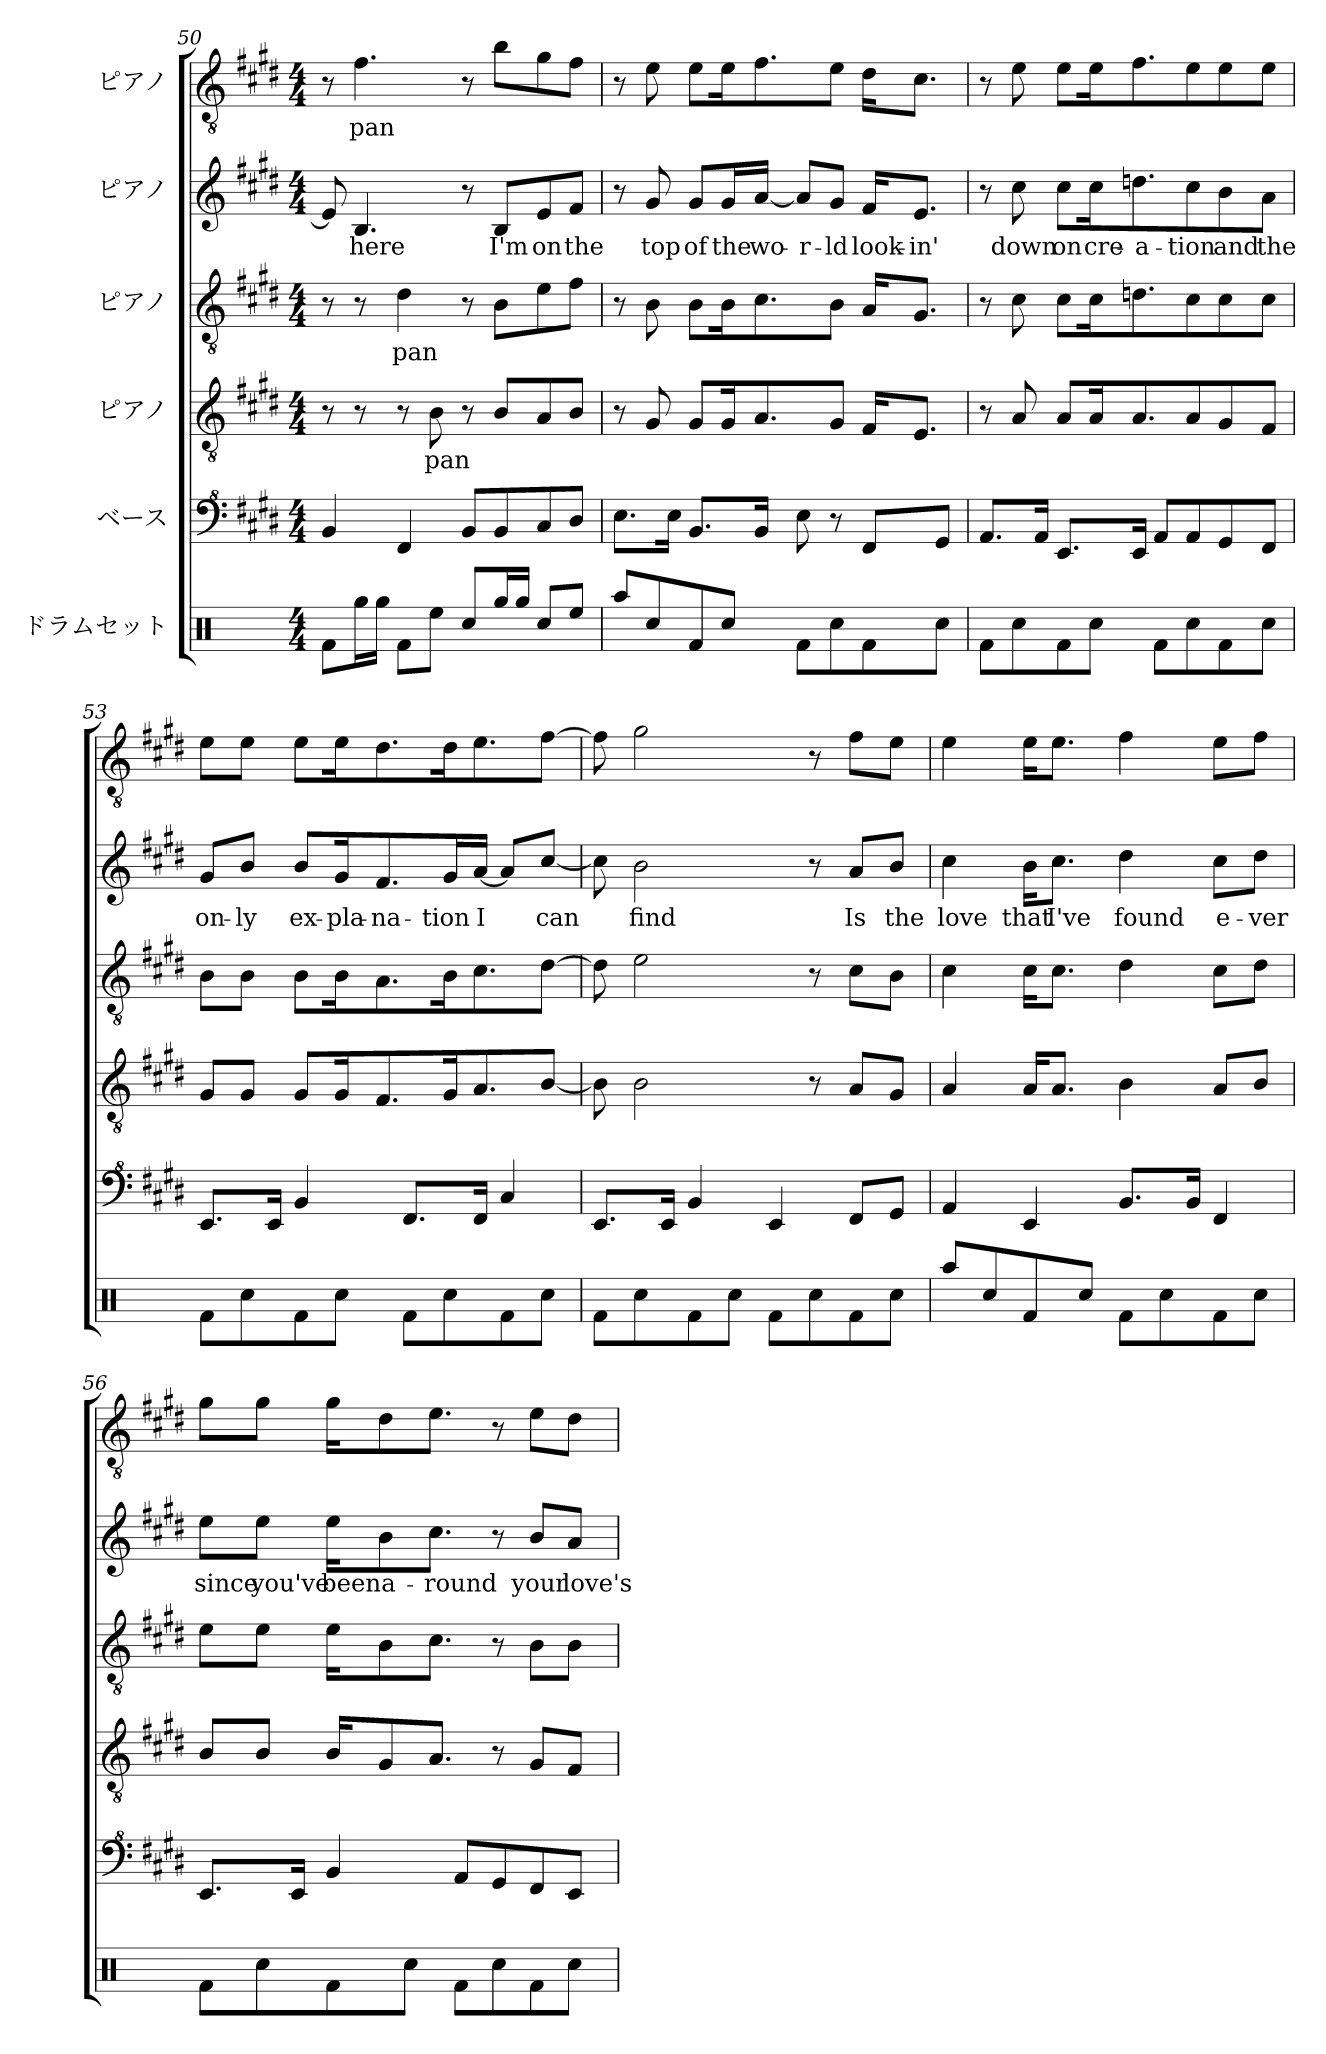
**kern	**kern	**kern	**text	**kern	**text	**kern	**text	**kern	**text
*part6	*part5	*part4	*part4	*part3	*part3	*part2	*part2	*part1	*part1
*staff6	*staff5	*staff4	*staff4	*staff3	*staff3	*staff2	*staff2	*staff1	*staff1
*I"ドラムセット	*I"ベース	*I"ピアノ	*	*I"ピアノ	*	*I"ピアノ	*	*I"ピアノ	*
!!LO:PB:g=z
*clefX	*clefF^4	*clefGv2	*	*clefGv2	*	*clefG2	*	*clefGv2	*
*	*ITrd7c12	*	*	*	*	*	*	*	*
*k[]	*k[f#c#g#d#]	*k[f#c#g#d#]	*	*k[f#c#g#d#]	*	*k[f#c#g#d#]	*	*k[f#c#g#d#]	*
*M4/4	*M4/4	*M4/4	*	*M4/4	*	*M4/4	*	*M4/4	*
=50	=50	=50	=50	=50	=50	=50	=50	=50	=50
8Rf\L	4BB/	8r	.	8r	.	8e/]	.	8r	.
!	!	!	!	!	!	!	!LO:LY:b	!	!LO:LY:b
16Rgg\L	.	8r	.	8r	.	4.B/	here	4.f#\	pan
16Rgg\JJ	.	.	.	.	.	.	.	.	.
!	!	!	!	!	!LO:LY:b	!	!	!	!
8Rf\L	4FF#/	8r	.	4d#\	pan	.	.	.	.
!	!	!	!LO:LY:b	!	!	!	!	!	!
8Ree\J	.	8B\	pan	.	.	.	.	.	.
8Rcc/L	8BB/L	8r	.	8r	.	8r	.	8r	.
!	!	!	!	!	!	!	!LO:LY:b	!	!
16Rgg/L	8BB/	8B/L	.	8B\L	.	8B/L	I'm	8b\L	.
16Rgg/JJ	.	.	.	.	.	.	.	.	.
!	!	!	!	!	!	!	!LO:LY:b	!	!
8Rcc/L	8C#/	8A/	.	8e\	.	8e/	on	8g#\	.
!	!	!	!	!	!	!	!LO:LY:b	!	!
8Ree/J	8D#/J	8B/J	.	8f#\J	.	8f#/J	the	8f#\J	.
=51	=51	=51	=51	=51	=51	=51	=51	=51	=51
8Raa/L	8.E\L	8r	.	8r	.	8r	.	8r	.
!	!	!	!	!	!	!	!LO:LY:b	!	!
8Rcc/	.	8G#/	.	8B\	.	8g#/	top	8e\	.
.	16E\Jk	.	.	.	.	.	.	.	.
!	!	!	!	!	!	!	!LO:LY:b	!	!
8Rf/	8.BB/L	8G#/L	.	8B\L	.	8g#/L	of	8e\L	.
!	!	!	!	!	!	!	!LO:LY:b	!	!
8Rcc/J	.	16G#/K	.	16B\K	.	16g#/L	the	16e\K	.
!	!	!	!	!	!	!	!LO:LY:b	!	!
.	16BB/Jk	8.A/	.	8.c#\	.	[16a/JJ	wo-	8.f#\	.
!	!	!	!	!	!	!	!LO:LY:b	!	!
8Rf\L	8E\	.	.	.	.	8a/L]	-r-	.	.
!	!	!	!	!	!	!	!LO:LY:b	!	!
8Rcc\	8r	8G#/J	.	8B\J	.	8g#/J	-ld	8e\J	.
!	!	!	!	!	!	!	!LO:LY:b	!	!
8Rf\	8FF#/L	16F#/KL	.	16A/KL	.	16f#/KL	look-	16d#\KL	.
!	!	!	!	!	!	!	!LO:LY:b	!	!
.	.	8.E/J	.	8.G#/J	.	8.e/J	-in'	8.c#\J	.
8Rcc\J	8GG#/J	.	.	.	.	.	.	.	.
=52	=52	=52	=52	=52	=52	=52	=52	=52	=52
8Rf\L	8.AA/L	8r	.	8r	.	8r	.	8r	.
!	!	!	!	!	!	!	!LO:LY:b	!	!
8Rcc\	.	8A/	.	8c#\	.	8cc#\	down	8e\	.
.	16AA/Jk	.	.	.	.	.	.	.	.
!	!	!	!	!	!	!	!LO:LY:b	!	!
8Rf\	8.EE/L	8A/L	.	8c#\L	.	8cc#\L	on	8e\L	.
!	!	!	!	!	!	!	!LO:LY:b	!	!
8Rcc\J	.	16A/K	.	16c#\K	.	16cc#\K	cre-	16e\K	.
!	!	!	!	!	!	!	!LO:LY:b	!	!
.	16EE/Jk	8.A/	.	8.dn\	.	8.ddn\	-a-	8.f#\	.
8Rf\L	8AA/L	.	.	.	.	.	.	.	.
!	!	!	!	!	!	!	!LO:LY:b	!	!
8Rcc\	8AA/	8A/	.	8c#\	.	8cc#\	-tion	8e\	.
!	!	!	!	!	!	!	!LO:LY:b	!	!
8Rf\	8GG#/	8G#/	.	8c#\	.	8b\	and	8e\	.
!	!	!	!	!	!	!	!LO:LY:b	!	!
8Rcc\J	8FF#/J	8F#/J	.	8c#\J	.	8a\J	the	8e\J	.
!!LO:LB:g=z
=53	=53	=53	=53	=53	=53	=53	=53	=53	=53
!	!	!	!	!	!	!	!LO:LY:b	!	!
8Rf\L	8.EE/L	8G#/L	.	8B\L	.	8g#/L	on-	8e\L	.
!	!	!	!	!	!	!	!LO:LY:b	!	!
8Rcc\	.	8G#/J	.	8B\J	.	8b/J	-ly	8e\J	.
.	16EE/Jk	.	.	.	.	.	.	.	.
!	!	!	!	!	!	!	!LO:LY:b	!	!
8Rf\	4BB/	8G#/L	.	8B\L	.	8b/L	ex-	8e\L	.
!	!	!	!	!	!	!	!LO:LY:b	!	!
8Rcc\J	.	16G#/K	.	16B\K	.	16g#/K	-pla-	16e\K	.
!	!	!	!	!	!	!	!LO:LY:b	!	!
.	.	8.F#/	.	8.A\	.	8.f#/	-na-	8.d#\	.
8Rf\L	8.FF#/L	.	.	.	.	.	.	.	.
!	!	!	!	!	!	!	!LO:LY:b	!	!
8Rcc\	.	16G#/K	.	16B\K	.	16g#/L	-tion	16d#\K	.
!	!	!	!	!	!	!	!LO:LY:b	!	!
.	16FF#/Jk	8.A/	.	8.c#\	.	[16a/JJ	I	8.e\	.
8Rf\	4C#/	.	.	.	.	8a/L]	.	.	.
!	!	!	!	!	!	!	!LO:LY:b	!	!
8Rcc\J	.	[8B/J	.	[8d#\J	.	[8cc#/J	can	[8f#\J	.
=54	=54	=54	=54	=54	=54	=54	=54	=54	=54
8Rf\L	8.EE/L	8B\]	.	8d#\]	.	8cc#\]	.	8f#\]	.
!	!	!	!	!	!	!	!LO:LY:b	!	!
8Rcc\	.	2B\	.	2e\	.	2b\	find	2g#\	.
.	16EE/Jk	.	.	.	.	.	.	.	.
8Rf\	4BB/	.	.	.	.	.	.	.	.
8Rcc\J	.	.	.	.	.	.	.	.	.
8Rf\L	4EE/	.	.	.	.	.	.	.	.
8Rcc\	.	8r	.	8r	.	8r	.	8r	.
!	!	!	!	!	!	!	!LO:LY:b	!	!
8Rf\	8FF#/L	8A/L	.	8c#\L	.	8a/L	Is	8f#\L	.
!	!	!	!	!	!	!	!LO:LY:b	!	!
8Rcc\J	8GG#/J	8G#/J	.	8B\J	.	8b/J	the	8e\J	.
=55	=55	=55	=55	=55	=55	=55	=55	=55	=55
!	!	!	!	!	!	!	!LO:LY:b	!	!
8Raa/L	4AA/	4A/	.	4c#\	.	4cc#\	love	4e\	.
8Rcc/	.	.	.	.	.	.	.	.	.
!	!	!	!	!	!	!	!LO:LY:b	!	!
8Rf/	4EE/	16A/KL	.	16c#\KL	.	16b\KL	that	16e\KL	.
!	!	!	!	!	!	!	!LO:LY:b	!	!
.	.	8.A/J	.	8.c#\J	.	8.cc#\J	I've	8.e\J	.
8Rcc/J	.	.	.	.	.	.	.	.	.
!	!	!	!	!	!	!	!LO:LY:b	!	!
8Rf\L	8.BB/L	4B\	.	4d#\	.	4dd#\	found	4f#\	.
8Rcc\	.	.	.	.	.	.	.	.	.
.	16BB/Jk	.	.	.	.	.	.	.	.
!	!	!	!	!	!	!	!LO:LY:b	!	!
8Rf\	4FF#/	8A/L	.	8c#\L	.	8cc#\L	e-	8e\L	.
!	!	!	!	!	!	!	!LO:LY:b	!	!
8Rcc\J	.	8B/J	.	8d#\J	.	8dd#\J	-ver	8f#\J	.
!!LO:PB:g=z
=56	=56	=56	=56	=56	=56	=56	=56	=56	=56
!	!	!	!	!	!	!	!LO:LY:b	!	!
8Rf\L	8.EE/L	8B/L	.	8e\L	.	8ee\L	since	8g#\L	.
!	!	!	!	!	!	!	!LO:LY:b	!	!
8Rcc\	.	8B/J	.	8e\J	.	8ee\J	you've	8g#\J	.
.	16EE/Jk	.	.	.	.	.	.	.	.
!	!	!	!	!	!	!	!LO:LY:b	!	!
8Rf\	4BB/	16B/KL	.	16e\KL	.	16ee\KL	been	16g#\KL	.
!	!	!	!	!	!	!	!LO:LY:b	!	!
.	.	8G#/	.	8B\	.	8b\	a-	8d#\	.
8Rcc\J	.	.	.	.	.	.	.	.	.
!	!	!	!	!	!	!	!LO:LY:b	!	!
.	.	8.A/J	.	8.c#\J	.	8.cc#\J	-round	8.e\J	.
8Rf\L	8AA/L	.	.	.	.	.	.	.	.
8Rcc\	8GG#/	8r	.	8r	.	8r	.	8r	.
!	!	!	!	!	!	!	!LO:LY:b	!	!
8Rf\	8FF#/	8G#/L	.	8B\L	.	8b/L	your	8e\L	.
!	!	!	!	!	!	!	!LO:LY:b	!	!
8Rcc\J	8EE/J	8F#/J	.	8B\J	.	8a/J	love's	8d#\J	.
=	=	=	=	=	=	=	=	=	=
*-	*-	*-	*-	*-	*-	*-	*-	*-	*-
